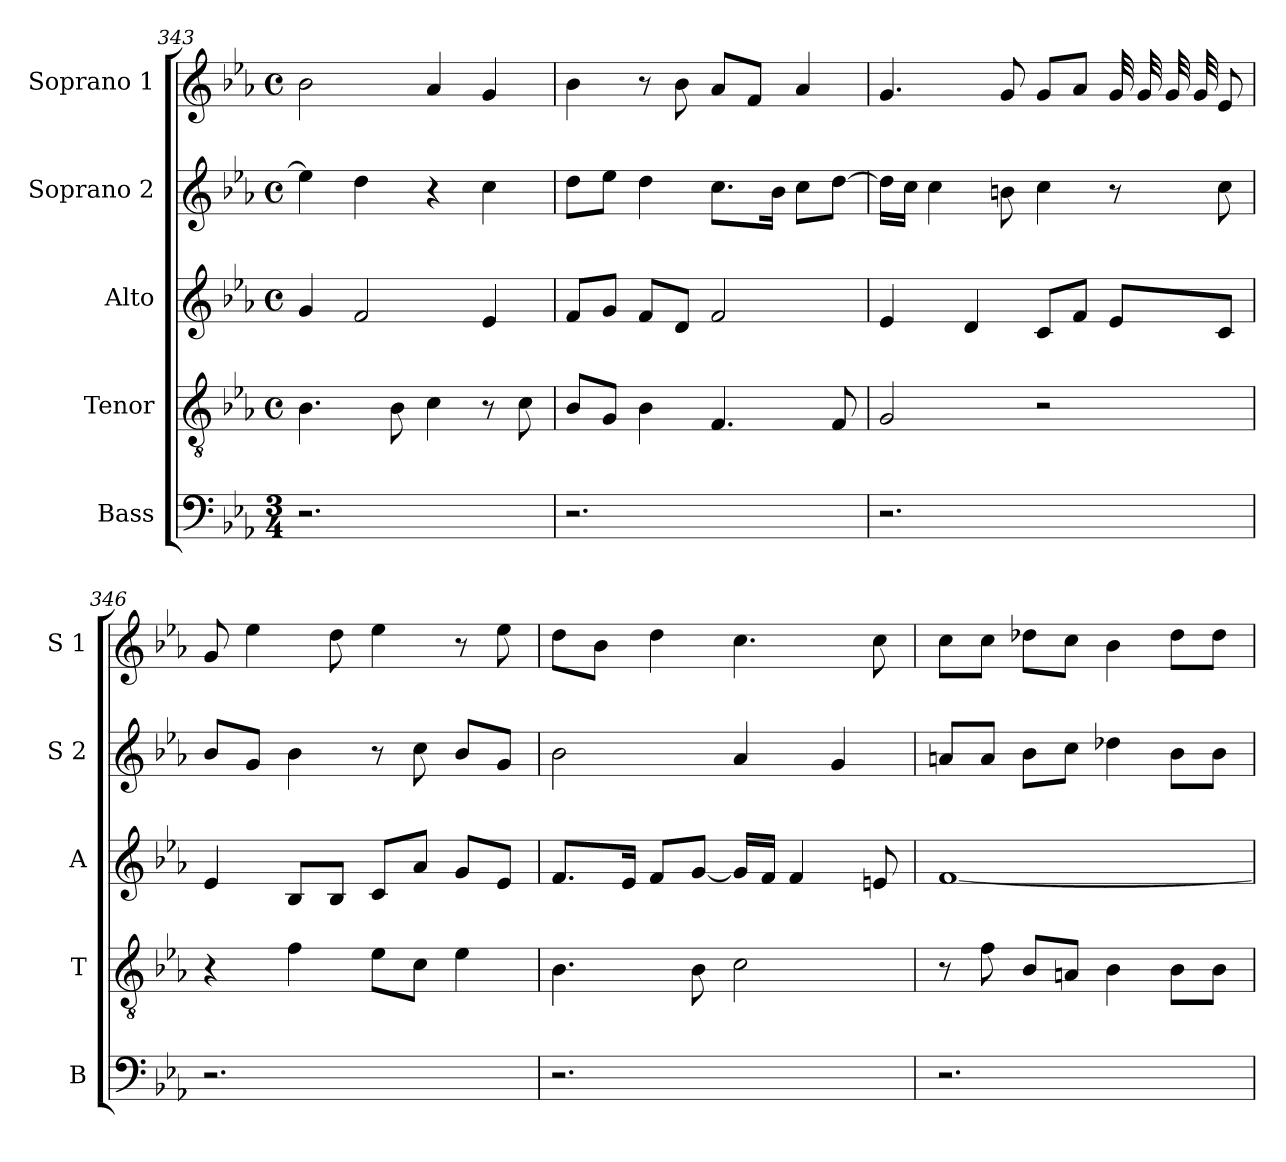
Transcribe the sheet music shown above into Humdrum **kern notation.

**kern	**kern	**kern	**kern	**kern
*part5	*part4	*part3	*part2	*part1
*staff5	*staff4	*staff3	*staff2	*staff1
*I"Bass	*I"Tenor	*I"Alto	*I"Soprano 2	*I"Soprano 1
*I'B	*I'T	*I'A	*I'S 2	*I'S 1
*clefF4	*clefGv2	*clefG2	*clefG2	*clefG2
*k[b-e-a-]	*k[b-e-a-]	*k[b-e-a-]	*k[b-e-a-]	*k[b-e-a-]
*E-:	*E-:	*E-:	*E-:	*E-:
*M3/4	*M4/4	*M4/4	*M4/4	*M4/4
*	*met(c)	*met(c)	*met(c)	*met(c)
=343	=343	=343	=343	=343
2.r	4.B-\	4g/	4ee-\]	2b-\
.	.	2f/	4dd\	.
.	8B-\	.	.	.
.	4c\	.	4r	4a-/
4ryy	8r	4e-/	4cc\	4g/
.	8c\	.	.	.
=344	=344	=344	=344	=344
2.r	8B-/L	8f/L	8dd\L	4b-\
.	8G/J	8g/J	8ee-\J	.
.	4B-\	8f/L	4dd\	8r
.	.	8d/J	.	8b-\
.	4.F/	2f/	8.cc\L	8a-/L
.	.	.	.	8f/J
.	.	.	16b-\Jk	.
4ryy	.	.	8cc\L	4a-/
.	8F/	.	[>8dd\J	.
=345	=345	=345	=345	=345
2.r	2G/	4e-/	16dd\LL]	4.g/
.	.	.	16cc\JJ	.
.	.	.	4cc\	.
.	.	4d/	.	.
.	.	.	8bn\	8g/
.	2r	8c/L	4cc\	8g/L
.	.	8f/J	.	8a-/J
*	*	*	*	*tremolo
4ryy	.	8e-/L	8r	32g/LLL
.	.	.	.	32g/
.	.	.	.	32g/
.	.	.	.	32g/
*	*	*	*	*Xtremolo
.	.	8c/J	8cc\	8e-/J
!!LO:LB:g=z
=346	=346	=346	=346	=346
2.r	4r	4e-/	8b-/L	8g/
.	.	.	8g/J	4ee-\
.	4f\	8B-/L	4b-\	.
.	.	8B-/J	.	8dd\
.	8e-\L	8c/L	8r	4ee-\
.	8c\J	8a-/J	8cc\	.
4ryy	4e-\	8g/L	8b-/L	8r
.	.	8e-/J	8g/J	8ee-\
=347	=347	=347	=347	=347
2.r	4.B-\	8.f/L	2b-\	8dd\L
.	.	.	.	8b-\J
.	.	16e-/Jk	.	.
.	.	8f/L	.	4dd\
.	8B-\	[<8g/J	.	.
.	2c\	16g/LL]	4a-/	4.cc\
.	.	16f/JJ	.	.
.	.	4f/	.	.
4ryy	.	.	4g/	.
.	.	8en/	.	8cc\
=348	=348	=348	=348	=348
2.r	8r	[<1f	8an/L	8cc\L
.	8f\	.	8a/J	8cc\J
.	8B-/L	.	8b-\L	8dd-X\L
.	8An/J	.	8cc\J	8cc\J
.	4B-\	.	4dd-X\	4b-\
4ryy	8B-\L	.	8b-\L	8dd-\L
.	8B-\J	.	8b-\J	8dd-\J
=	=	=	=	=
*-	*-	*-	*-	*-
